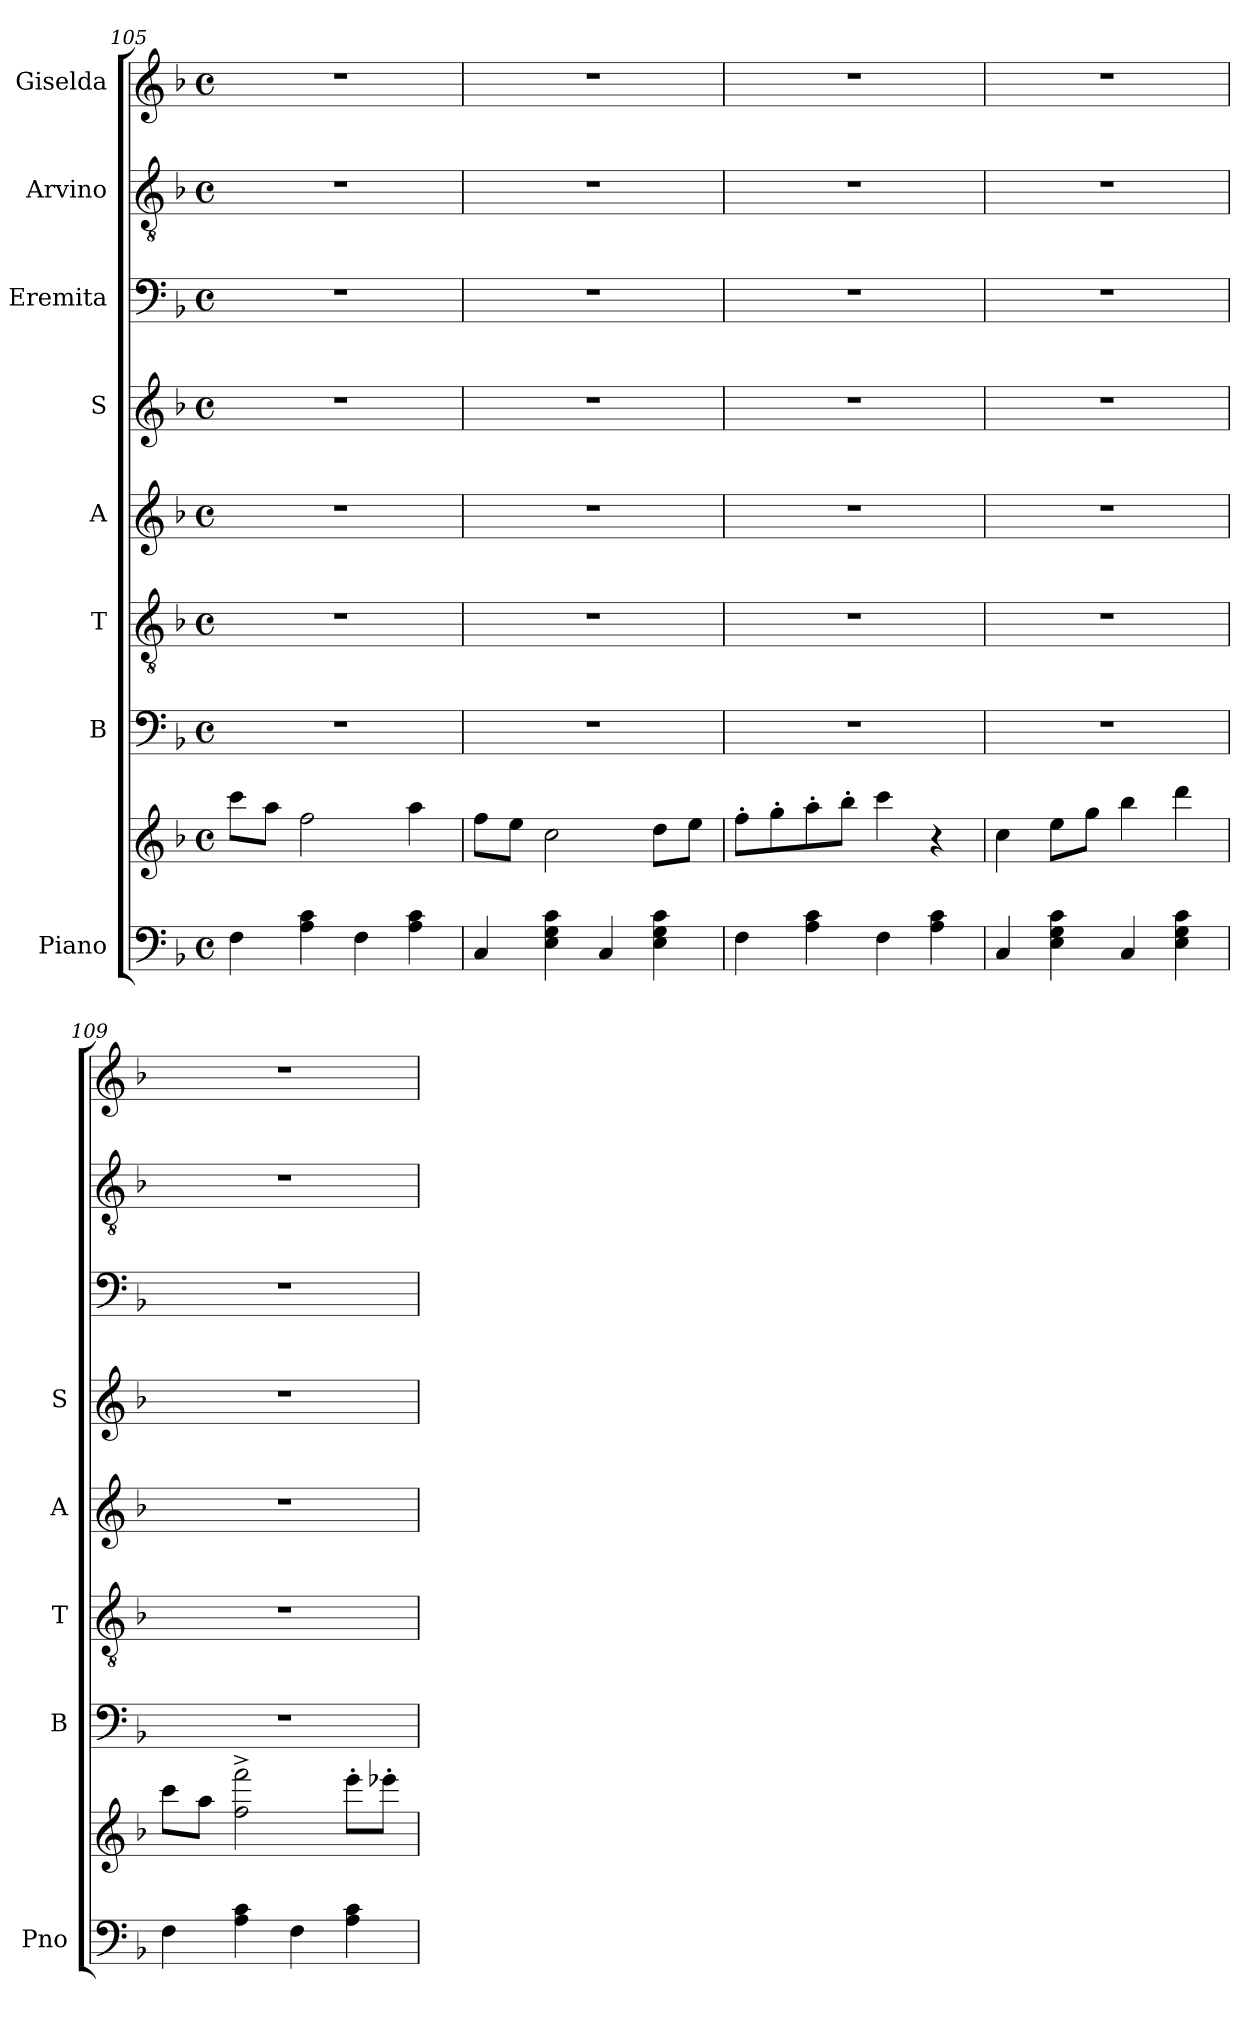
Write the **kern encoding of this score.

**kern	**kern	**kern	**kern	**kern	**kern	**kern	**kern	**kern
*part8	*part8	*part7	*part6	*part5	*part4	*part3	*part2	*part1
*staff9	*staff8	*staff7	*staff6	*staff5	*staff4	*staff3	*staff2	*staff1
*I"Piano	*	*I"B	*I"T	*I"A	*I"S	*I"Eremita	*I"Arvino	*I"Giselda
*I'Pno	*	*I'B	*I'T	*I'A	*I'S	*	*	*
*clefF4	*clefG2	*clefF4	*clefGv2	*clefG2	*clefG2	*clefF4	*clefGv2	*clefG2
*k[b-]	*k[b-]	*k[b-]	*k[b-]	*k[b-]	*k[b-]	*k[b-]	*k[b-]	*k[b-]
*M4/4	*M4/4	*M4/4	*M4/4	*M4/4	*M4/4	*M4/4	*M4/4	*M4/4
*met(c)	*met(c)	*met(c)	*met(c)	*met(c)	*met(c)	*met(c)	*met(c)	*met(c)
=105	=105	=105	=105	=105	=105	=105	=105	=105
4F\	8ccc\L	1r	1r	1r	1r	1r	1r	1r
.	8aa\J	.	.	.	.	.	.	.
4A\ 4c\	2ff\	.	.	.	.	.	.	.
4F\	.	.	.	.	.	.	.	.
4A\ 4c\	4aa\	.	.	.	.	.	.	.
=106	=106	=106	=106	=106	=106	=106	=106	=106
4C/	8ff\L	1r	1r	1r	1r	1r	1r	1r
.	8ee\J	.	.	.	.	.	.	.
4E\ 4G\ 4c\	2cc\	.	.	.	.	.	.	.
4C/	.	.	.	.	.	.	.	.
4E\ 4G\ 4c\	8dd\L	.	.	.	.	.	.	.
.	8ee\J	.	.	.	.	.	.	.
=107	=107	=107	=107	=107	=107	=107	=107	=107
4F\	8ff'\L	1r	1r	1r	1r	1r	1r	1r
.	8gg'\	.	.	.	.	.	.	.
4A\ 4c\	8aa'\	.	.	.	.	.	.	.
.	8bb-'\J	.	.	.	.	.	.	.
4F\	4ccc\	.	.	.	.	.	.	.
4A\ 4c\	4r	.	.	.	.	.	.	.
=108	=108	=108	=108	=108	=108	=108	=108	=108
4C/	4cc\	1r	1r	1r	1r	1r	1r	1r
4E\ 4G\ 4c\	8ee\L	.	.	.	.	.	.	.
.	8gg\J	.	.	.	.	.	.	.
4C/	4bb-\	.	.	.	.	.	.	.
4E\ 4G\ 4c\	4ddd\	.	.	.	.	.	.	.
=109	=109	=109	=109	=109	=109	=109	=109	=109
4F\	8ccc\L	1r	1r	1r	1r	1r	1r	1r
.	8aa\J	.	.	.	.	.	.	.
4A\ 4c\	2ff\^ 2fff\^	.	.	.	.	.	.	.
4F\	.	.	.	.	.	.	.	.
4A\ 4c\	8eee'\L	.	.	.	.	.	.	.
.	8eee-X'\J	.	.	.	.	.	.	.
=	=	=	=	=	=	=	=	=
*-	*-	*-	*-	*-	*-	*-	*-	*-
